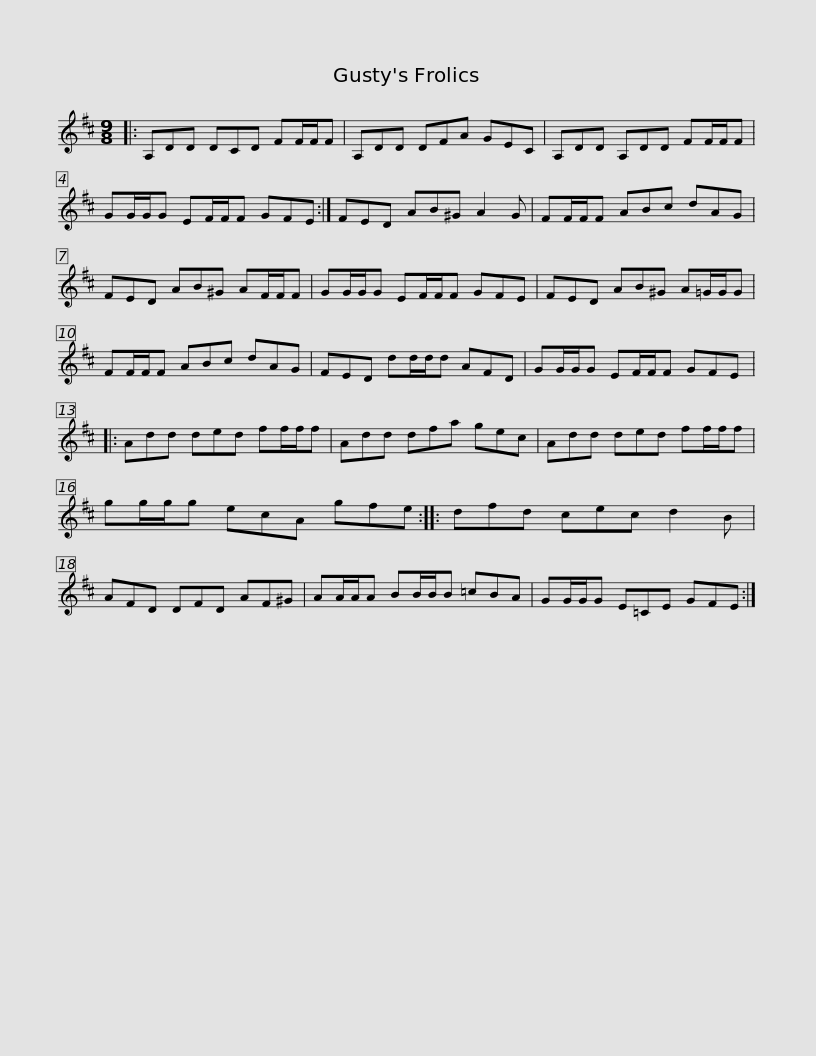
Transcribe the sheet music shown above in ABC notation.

X:1
L:1/8
M:9/8
I:linebreak $
K:D
V:1 treble
V:1
|: A,DD DCD FF/F/F | A,DD DFA GEC | A,DD A,DD FF/F/F | GG/G/G EF/F/F GFE :|$ FED AB^G A2 G | %5
 FF/F/F ABc dAG | FED AB^G AF/F/F | GG/G/G EF/F/F GFE |$ FED AB^G A=G/G/G | FF/F/F ABc dAG | %10
 FED dd/d/d AFD | GG/G/G EF/F/F GFE |:$ Add ded ff/f/f | Add dfa gec | Add ded ff/f/f | %15
 gg/g/g ecA gfe ::$ dfd cec d2 B | AFD DFD AF^G | AA/A/A BB/B/B =cBA | GG/G/G E=CE GFE :| %20
